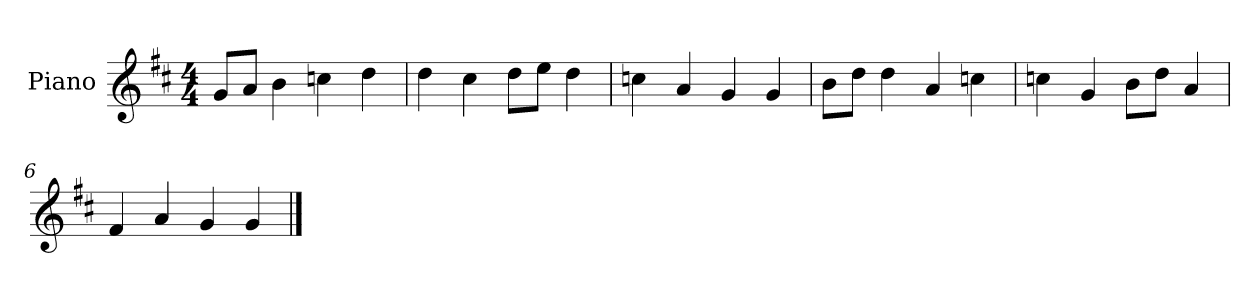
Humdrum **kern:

**kern
*part1
*staff1
*I"Piano
*I'P-no
*clefG2
*k[f#c#]
*M4/4
*MM90
=1
8g/L
8a/J
4b\
4ccn\
4dd\
=2
4dd\
4cc#\
8dd\L
8ee\J
4dd\
=3
4ccn\
4a/
4g/
4g/
=4
8b\L
8dd\J
4dd\
4a/
4ccn\
=5
4ccn\
4g/
8b\L
8dd\J
4a/
=6
4f#/
4a/
4g/
4g/
==
*-
